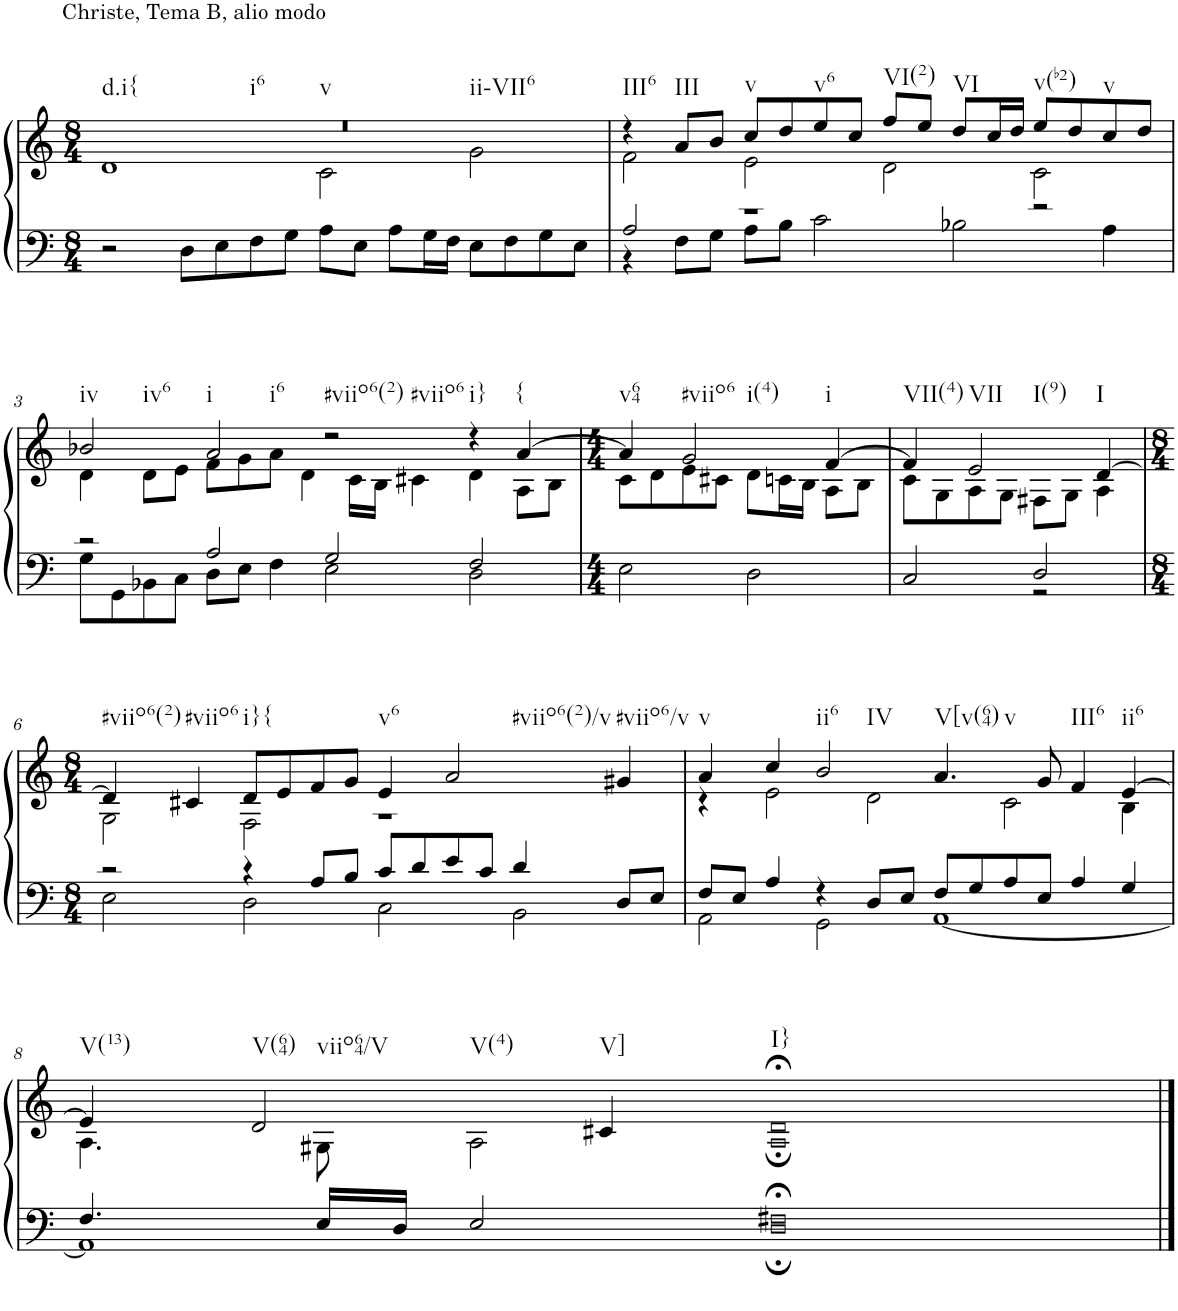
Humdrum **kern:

**kern	**kern
*part1	*part1
*staff2	*staff1
*I"Organ	*
*I'Org.	*
*clefF4	*clefG2
*k[]	*k[]
*M8/4	*M8/4
=1	=1
*	*^
!	!LO:TX:a:t=Christe, Tema B, alio modo	!
!	!LO:TX:b:t=d.i{	!
!	!LO:TX:b:t=i6	!
!	!LO:TX:b:t=v	!
!	!LO:TX:b:t=ii-VII6	!
2r	0r	1d
8D\L	.	.
8E\	.	.
8F\	.	.
8G\J	.	.
8A\L	.	2c\
8E\J	.	.
8A\L	.	.
16G\L	.	.
16F\JJ	.	.
8E\L	.	2g\
8F\	.	.
8G\	.	.
8E\J	.	.
=2	=2	=2
*^	*	*
!	!	!LO:TX:b:t=III6	!
2A/	4r	4r	2f\
!	!	!LO:TX:b:t=III	!
.	8F\L	8a/L	.
.	8G\J	8b/J	.
!	!	!LO:TX:b:t=v	!
1r	8A\L	8cc/L	2e\
.	8B\J	8dd/	.
!	!	!LO:TX:b:t=v6	!
.	2c\	8ee/	.
.	.	8cc/J	.
!	!	!LO:TX:b:t=VI(2)	!
.	.	8ff/L	2d\
.	.	8ee/J	.
!	!	!LO:TX:b:t=VI	!
.	2B-X\	8dd/L	.
.	.	16cc/L	.
.	.	16dd/JJ	.
!	!	!LO:TX:b:t=v(b2)	!
2r	.	8ee/L	2c\
.	.	8dd/	.
!	!	!LO:TX:b:t=v	!
.	4A\	8cc/	.
.	.	8dd/J	.
!!LO:LB:g=z	!!
=3	=3	=3	=3
!	!	!LO:TX:b:t=iv	!
!	!	!LO:TX:b:t=iv6	!
2r	8G\L	2b-X/	4d\
.	8GG\	.	.
.	8BB-X\	.	8d\L
.	8C\J	.	8e\J
!	!	!LO:TX:b:t=i	!
!	!	!LO:TX:b:t=i6	!
2A/	8D\L	2a/	8f\L
.	8E\J	.	8g\
.	4F\	.	8a\J
.	.	.	4d\
!	!	!LO:TX:b:t=#viio6(2)	!
!	!	!LO:TX:b:t=#viio6	!
2G/	2E\	2r	.
.	.	.	16c\LL
.	.	.	16B\JJ
.	.	.	4c#X\
!	!	!LO:TX:b:t=i}	!
2F/	2D\	4r	4d\
!	!	!LO:TX:b:t={	!
.	.	[4a/	8A\L
.	.	.	8B\J
*v	*v	*	*
=4	=4	=4
*M4/4	*M4/4	*
!	!LO:TX:b:t=v64	!
2E\	4a/]	8c\L
.	.	8d\
!	!LO:TX:b:t=#viio6	!
!	!LO:TX:b:t=i(4)	!
.	2g/	8e\
.	.	8c#X\J
2D\	.	8d\L
.	.	16cn\L
.	.	16B\JJ
!	!LO:TX:b:t=i	!
.	[4f/	8A\L
.	.	8B\J
=5	=5	=5
*^	*	*
!	!	!LO:TX:b:t=VII(4)	!
2C/	2ryy	4f/]	8c\L
.	.	.	8G\
!	!	!LO:TX:b:t=VII	!
!	!	!LO:TX:b:t=I(9)	!
.	.	2e/	8A\
.	.	.	8G\J
2D/	2r	.	8F#X\L
.	.	.	8G\J
!	!	!LO:TX:b:t=I	!
.	.	[4d/	4A\
!!LO:LB:g=z	!!
=6	=6	=6	=6
*M8/4	*	*M8/4	*
!	!	!LO:TX:b:t=#viio6(2)	!
2r	2E\	4d/]	2G\
!	!	!LO:TX:b:t=#viio6	!
.	.	4c#X/	.
!	!	!LO:TX:b:t=i}{	!
4r	2D\	8d/L	2F\
.	.	8e/	.
8A/L	.	8f/	.
8B/J	.	8g/J	.
!	!	!LO:TX:b:t=v6	!
8c/L	2C\	4e/	1r
8d/	.	.	.
!	!	!LO:TX:b:t=#viio6(2)/v	!
8e/	.	2a/	.
8c/J	.	.	.
4d/	2BB\	.	.
!	!	!LO:TX:b:t=#viio6/v	!
8D/L	.	4g#X/	.
8E/J	.	.	.
=7	=7	=7	=7
!	!	!LO:TX:b:t=v	!
8F/L	2AA\	4a/	4r
8E/J	.	.	.
4A/	.	4cc/	2e\
!	!	!LO:TX:b:t=ii6	!
!	!	!LO:TX:b:t=IV	!
4r	2GG\	2b/	.
8D/L	.	.	2d\
8E/J	.	.	.
!	!	!LO:TX:b:t=V[v(64)	!
!	!	!LO:TX:b:t=v	!
8F/L	[1AA	4.a/	.
8G/	.	.	.
8A/	.	.	2c\
8E/J	.	8g/	.
!	!	!LO:TX:b:t=III6	!
4A/	.	4f/	.
!	!	!LO:TX:b:t=ii6	!
4G/	.	[4e/	4B\
!!LO:LB:g=z	!!
=8	=8	=8	=8
!	!	!LO:TX:b:t=V(13)	!
4.F/	1AA]	4e/]	4.A\
!	!	!LO:TX:b:t=V(64)	!
!	!	!LO:TX:b:t=viio64/V	!
!	!	!LO:TX:b:t=V(4)	!
.	.	2d/	.
16E/LL	.	.	8G#X\
16D/JJ	.	.	.
2E/	.	.	2A\
!	!	!LO:TX:b:t=V]	!
.	.	4c#X/	.
!	!	!LO:TX:b:t=I}	!
1F#X;<	1D;	1d;<	1A;
*v	*v	*	*
*	*v	*v
==	==
*-	*-
